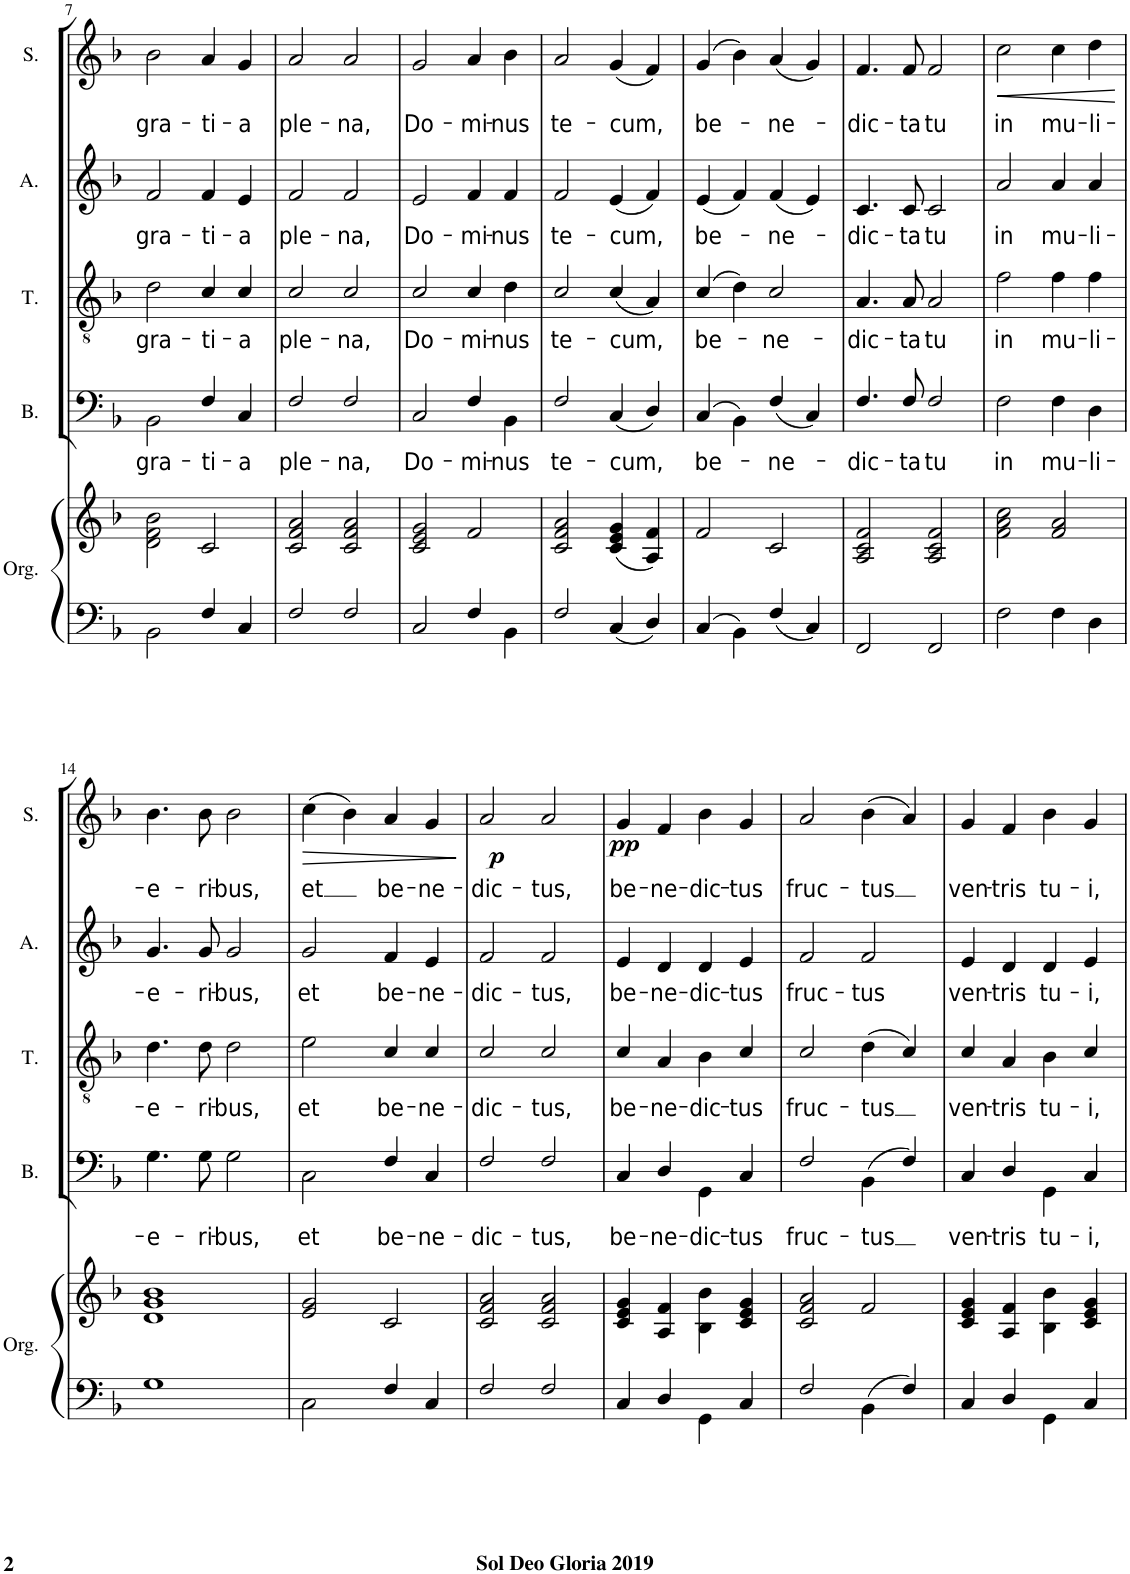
**kern	**kern	**kern	**text	**kern	**text	**kern	**text	**kern	**text	**dynam
*part5	*part5	*part4	*part4	*part3	*part3	*part2	*part2	*part1	*part1	*part1
*staff6	*staff5	*staff4	*staff4	*staff3	*staff3	*staff2	*staff2	*staff1	*staff1	*staff1
*I"Orgue	*	*I"Bass	*	*I"Tenor	*	*I"Alto	*	*I"Soprano	*	*
*I'Org.	*	*I'B.	*	*I'T.	*	*I'A.	*	*I'S.	*	*
!!LO:PB:g=z
*clefF4	*clefG2	*clefF4	*	*clefGv2	*	*clefG2	*	*clefG2	*	*
*k[b-]	*k[b-]	*k[b-]	*	*k[b-]	*	*k[b-]	*	*k[b-]	*	*
*M2/2	*M2/2	*M2/2	*	*M2/2	*	*M2/2	*	*M2/2	*	*
*met(c|)	*met(c|)	*met(c|)	*	*met(c|)	*	*met(c|)	*	*met(c|)	*	*
=7	=7	=7	=7	=7	=7	=7	=7	=7	=7	=7
!	!	!	!LO:LY:b	!	!LO:LY:b	!	!LO:LY:b	!	!LO:LY:b	!
2BB-\	2d\ 2f\ 2b-\	2BB-\	gra-	2d\	gra-	2f/	gra-	2b-\	gra-	.
!	!	!	!LO:LY:b	!	!LO:LY:b	!	!LO:LY:b	!	!LO:LY:b	!
4F/	2c/	4F/	-ti-	4c/	-ti-	4f/	-ti-	4a/	-ti-	.
!	!	!	!LO:LY:b	!	!LO:LY:b	!	!LO:LY:b	!	!LO:LY:b	!
4C/	.	4C/	-a	4c/	-a	4e/	-a	4g/	-a	.
=8	=8	=8	=8	=8	=8	=8	=8	=8	=8	=8
!	!	!	!LO:LY:b	!	!LO:LY:b	!	!LO:LY:b	!	!LO:LY:b	!
2F/	2c/ 2f/ 2a/	2F/	ple-	2c/	ple-	2f/	ple-	2a/	ple-	.
!	!	!	!LO:LY:b	!	!LO:LY:b	!	!LO:LY:b	!	!LO:LY:b	!
2F/	2c/ 2f/ 2a/	2F/	-na,	2c/	-na,	2f/	-na,	2a/	-na,	.
=9	=9	=9	=9	=9	=9	=9	=9	=9	=9	=9
!	!	!	!LO:LY:b	!	!LO:LY:b	!	!LO:LY:b	!	!LO:LY:b	!
2C/	2c/ 2e/ 2g/	2C/	Do-	2c/	Do-	2e/	Do-	2g/	Do-	.
!	!	!	!LO:LY:b	!	!LO:LY:b	!	!LO:LY:b	!	!LO:LY:b	!
4F/	2f/	4F/	-mi-	4c/	-mi-	4f/	-mi-	4a/	-mi-	.
!	!	!	!LO:LY:b	!	!LO:LY:b	!	!LO:LY:b	!	!LO:LY:b	!
4BB-\	.	4BB-\	-nus	4d\	-nus	4f/	-nus	4b-\	-nus	.
=10	=10	=10	=10	=10	=10	=10	=10	=10	=10	=10
!	!	!	!LO:LY:b	!	!LO:LY:b	!	!LO:LY:b	!	!LO:LY:b	!
2F/	2c/ 2f/ 2a/	2F/	te-	2c/	te-	2f/	te-	2a/	te-	.
!	!	!	!LO:LY:b	!	!LO:LY:b	!	!LO:LY:b	!	!LO:LY:b	!
4C/	(4c/ 4e/ 4g/	(4C/	-cum,	(4c/	-cum,	(4e/	-cum,	(4g/	-cum,	.
4D/	4A/ 4f/)	4D/)	.	4A/)	.	4f/)	.	4f/)	.	.
=11	=11	=11	=11	=11	=11	=11	=11	=11	=11	=11
!	!	!	!LO:LY:b	!	!LO:LY:b	!	!LO:LY:b	!	!LO:LY:b	!
4C/	2f/	(4C/	be-	(4c/	be-	(4e/	be-	(4g/	be-	.
4BB-\	.	4BB-\)	.	4d\)	.	4f/)	.	4b-\)	.	.
!	!	!	!LO:LY:b	!	!LO:LY:b	!	!LO:LY:b	!	!LO:LY:b	!
4F/	2c/	(4F/	-ne-	2c/	-ne-	(4f/	-ne-	(4a/	-ne-	.
4C/	.	4C/)	.	.	.	4e/)	.	4g/)	.	.
=12	=12	=12	=12	=12	=12	=12	=12	=12	=12	=12
!	!	!	!LO:LY:b	!	!LO:LY:b	!	!LO:LY:b	!	!LO:LY:b	!
2FF/	2A/ 2c/ 2f/	4.F/	-dic-	4.A/	-dic-	4.c/	-dic-	4.f/	-dic-	.
!	!	!	!LO:LY:b	!	!LO:LY:b	!	!LO:LY:b	!	!LO:LY:b	!
.	.	8F/	-ta	8A/	-ta	8c/	-ta	8f/	-ta	.
!	!	!	!LO:LY:b	!	!LO:LY:b	!	!LO:LY:b	!	!LO:LY:b	!
2FF/	2A/ 2c/ 2f/	2F/	tu	2A/	tu	2c/	tu	2f/	tu	.
=13	=13	=13	=13	=13	=13	=13	=13	=13	=13	=13
!	!	!	!LO:LY:b	!	!LO:LY:b	!	!LO:LY:b	!	!LO:LY:b	!LO:HP:b
2F\	2f\ 2a\ 2cc\	2F\	in	2f\	in	2a/	in	2cc\	in	<
!	!	!	!LO:LY:b	!	!LO:LY:b	!	!LO:LY:b	!	!LO:LY:b	!
4F\	2f/ 2a/	4F\	mu-	4f\	mu-	4a/	mu-	4cc\	mu-	.
!	!	!	!LO:LY:b	!	!LO:LY:b	!	!LO:LY:b	!	!LO:LY:b	!
4D\	.	4D\	-li-	4f\	-li-	4a/	-li-	4dd\	-li-	.
.	.	.	.	.	.	.	.	.	.	[
!!LO:LB:g=z
=14	=14	=14	=14	=14	=14	=14	=14	=14	=14	=14
!	!	!	!LO:LY:b	!	!LO:LY:b	!	!LO:LY:b	!	!LO:LY:b	!
1G	1d 1g 1b-	4.G\	-e-	4.d\	-e-	4.g/	-e-	4.b-\	-e-	.
!	!	!	!LO:LY:b	!	!LO:LY:b	!	!LO:LY:b	!	!LO:LY:b	!
.	.	8G\	-ri-	8d\	-ri-	8g/	-ri-	8b-\	-ri-	.
!	!	!	!LO:LY:b	!	!LO:LY:b	!	!LO:LY:b	!	!LO:LY:b	!
.	.	2G\	-bus,	2d\	-bus,	2g/	-bus,	2b-\	-bus,	.
=15	=15	=15	=15	=15	=15	=15	=15	=15	=15	=15
!	!	!	!LO:LY:b	!	!LO:LY:b	!	!LO:LY:b	!	!LO:LY:b	!LO:HP:b
2C\	2e/ 2g/	2C\	et	2e\	et	2g/	et	(4cc\	et	>
.	.	.	.	.	.	.	.	4b-\)	.	.
!	!	!	!LO:LY:b	!	!LO:LY:b	!	!LO:LY:b	!	!LO:LY:b	!
4F/	2c/	4F/	be-	4c/	be-	4f/	be-	4a/	be-	.
!	!	!	!LO:LY:b	!	!LO:LY:b	!	!LO:LY:b	!	!LO:LY:b	!
4C/	.	4C/	-ne-	4c/	-ne-	4e/	-ne-	4g/	-ne-	.
.	.	.	.	.	.	.	.	.	.	]
=16	=16	=16	=16	=16	=16	=16	=16	=16	=16	=16
!	!	!	!LO:LY:b	!	!LO:LY:b	!	!LO:LY:b	!	!LO:LY:b	!LO:DY:b
2F/	2c/ 2f/ 2a/	2F/	-dic-	2c/	-dic-	2f/	-dic-	2a/	-dic-	p
!	!	!	!LO:LY:b	!	!LO:LY:b	!	!LO:LY:b	!	!LO:LY:b	!
2F/	2c/ 2f/ 2a/	2F/	-tus,	2c/	-tus,	2f/	-tus,	2a/	-tus,	.
=17	=17	=17	=17	=17	=17	=17	=17	=17	=17	=17
!	!	!	!LO:LY:b	!	!LO:LY:b	!	!LO:LY:b	!	!LO:LY:b	!LO:DY:b
4C/	4c/ 4e/ 4g/	4C/	be-	4c/	be-	4e/	be-	4g/	be-	pp
!	!	!	!LO:LY:b	!	!LO:LY:b	!	!LO:LY:b	!	!LO:LY:b	!
4D/	4A/ 4f/	4D/	-ne-	4A/	-ne-	4d/	-ne-	4f/	-ne-	.
!	!	!	!LO:LY:b	!	!LO:LY:b	!	!LO:LY:b	!	!LO:LY:b	!
4GG\	4B-\ 4b-\	4GG\	-dic-	4B-\	-dic-	4d/	-dic-	4b-\	-dic-	.
!	!	!	!LO:LY:b	!	!LO:LY:b	!	!LO:LY:b	!	!LO:LY:b	!
4C/	4c/ 4e/ 4g/	4C/	-tus	4c/	-tus	4e/	-tus	4g/	-tus	.
=18	=18	=18	=18	=18	=18	=18	=18	=18	=18	=18
!	!	!	!LO:LY:b	!	!LO:LY:b	!	!LO:LY:b	!	!LO:LY:b	!
2F/	2c/ 2f/ 2a/	2F/	fruc-	2c/	fruc-	2f/	fruc-	2a/	fruc-	.
!	!	!	!LO:LY:b	!	!LO:LY:b	!	!LO:LY:b	!	!LO:LY:b	!
4BB-\	2f/	(4BB-\	-tus	(4d\	-tus	2f/	-tus	(4b-\	-tus	.
4F/	.	4F/)	.	4c/)	.	.	.	4a/)	.	.
=19	=19	=19	=19	=19	=19	=19	=19	=19	=19	=19
!	!	!	!LO:LY:b	!	!LO:LY:b	!	!LO:LY:b	!	!LO:LY:b	!
4C/	4c/ 4e/ 4g/	4C/	ven-	4c/	ven-	4e/	ven-	4g/	ven-	.
!	!	!	!LO:LY:b	!	!LO:LY:b	!	!LO:LY:b	!	!LO:LY:b	!
4D/	4A/ 4f/	4D/	-tris	4A/	-tris	4d/	-tris	4f/	-tris	.
!	!	!	!LO:LY:b	!	!LO:LY:b	!	!LO:LY:b	!	!LO:LY:b	!
4GG\	4B-\ 4b-\	4GG\	tu-	4B-\	tu-	4d/	tu-	4b-\	tu-	.
!	!	!	!LO:LY:b	!	!LO:LY:b	!	!LO:LY:b	!	!LO:LY:b	!
4C/	4c/ 4e/ 4g/	4C/	-i,	4c/	-i,	4e/	-i,	4g/	-i,	.
=	=	=	=	=	=	=	=	=	=	=
*-	*-	*-	*-	*-	*-	*-	*-	*-	*-	*-
